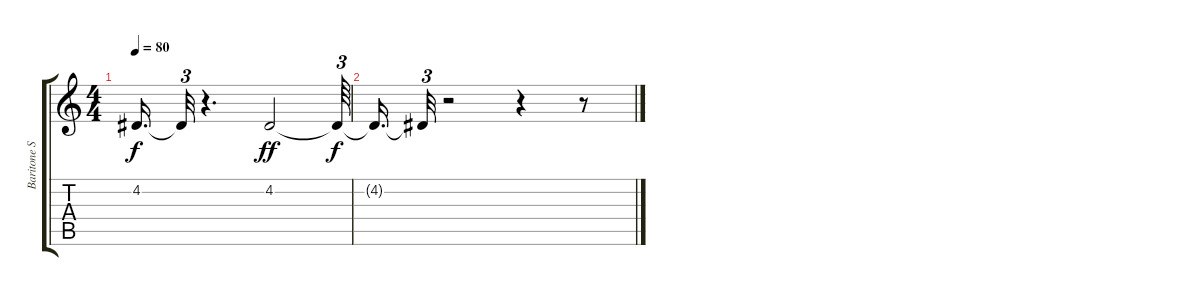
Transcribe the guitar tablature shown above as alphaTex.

\track ("Baritone Sax" "Baritone S") {instrument altosax}
\staff {score tabs}
\tuning (E4 B3 G3 D3 A2 E2) {hide}
\ts (4 4)
\tempo 80
\clef g2
\ks c
4.2{t}.16{d dy f} 4.2{t}.32{tu (3 2)} r.4{d} 4.2.2{dy ff} 4.2{t}.64{tu (3 2) dy f} |
4.2{t}.16{d} 4.2{t}.32{tu (3 2)} r.2 r.4 r.8
